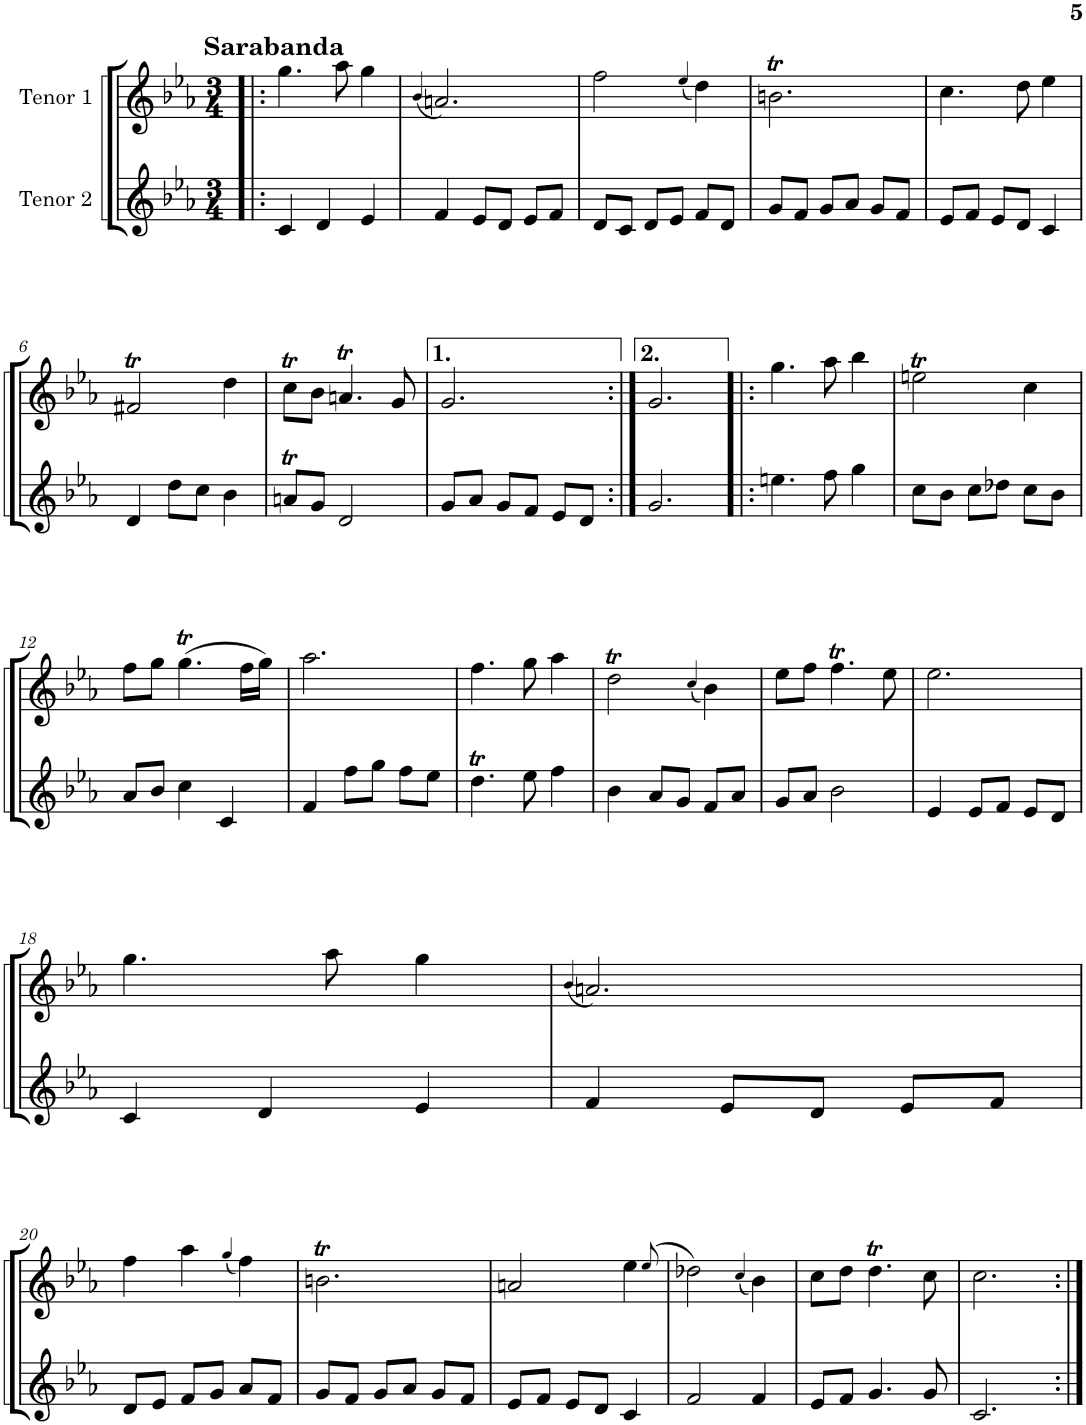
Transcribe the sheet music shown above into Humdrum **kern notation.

**kern	**kern
*part2	*part1
*staff2	*staff1
*I"Tenor 2	*I"Tenor 1
!!LO:PB:g=z
*clefG2	*clefG2
*k[b-e-a-]	*k[b-e-a-]
*M3/4	*M3/4
=1!|:	=1!|:
!	!LO:TX:a:B:t=Sarabanda
4c/	4.gg\
4d/	.
.	8aa-\
4e-/	4gg\
=2	=2
.	(4qb-/
4f/	2.an/)
8e-/L	.
8d/J	.
8e-/L	.
8f/J	.
=3	=3
8d/L	2ff\
8c/J	.
8d/L	.
8e-/J	.
.	(4qee-/
8f/L	4dd\)
8d/J	.
=4	=4
8g/L	2.bnt\
8f/J	.
8g/L	.
8a-/J	.
8g/L	.
8f/J	.
=5	=5
8e-/L	4.cc\
8f/J	.
8e-/L	.
8d/J	8dd\
4c/	4ee-\
!!LO:LB:g=z
=6	=6
4d/	2f#Xt/
8dd\L	.
8cc\J	.
4b-\	4dd\
=7	=7
8ant/L	8ccT\L
8g/J	8b-\J
2d/	4.ant/
.	8g/
=8	=8
8g/L	2.g/
8a-/J	.
8g/L	.
8f/J	.
8e-/L	.
8d/J	.
=9:|!	=9:|!
2.g/	2.g/
=10!|:	=10!|:
4.een\	4.gg\
8ff\	8aa-\
4gg\	4bb-\
=11	=11
8cc\L	2eent\
8b-\J	.
8cc\L	.
8dd-X\J	.
8cc\L	4cc\
8b-\J	.
!!LO:LB:g=z
=12	=12
8a-/L	8ff\L
8b-/J	8gg\J
4cc\	(4.ggt\
4c/	.
.	16ff\LL
.	16gg\JJ)
=13	=13
4f/	2.aa-\
8ff\L	.
8gg\J	.
8ff\L	.
8ee-\J	.
=14	=14
4.ddt\	4.ff\
8ee-\	8gg\
4ff\	4aa-\
=15	=15
4b-\	2ddt\
8a-/L	.
8g/J	.
.	(4qcc/
8f/L	4b-\)
8a-/J	.
=16	=16
8g/L	8ee-\L
8a-/J	8ff\J
2b-\	4.ffT\
.	8ee-\
=17	=17
4e-/	2.ee-\
8e-/L	.
8f/J	.
8e-/L	.
8d/J	.
!!LO:LB:g=z
=18	=18
4c/	4.gg\
4d/	.
.	8aa-\
4e-/	4gg\
=19	=19
.	(4qb-/
4f/	2.an/)
8e-/L	.
8d/J	.
8e-/L	.
8f/J	.
!!LO:LB:g=z
=20	=20
8d/L	4ff\
8e-/J	.
8f/L	4aa-\
8g/J	.
.	(4qgg/
8a-/L	4ff\)
8f/J	.
=21	=21
8g/L	2.bnt\
8f/J	.
8g/L	.
8a-/J	.
8g/L	.
8f/J	.
=22	=22
8e-/L	2an/
8f/J	.
8e-/L	.
8d/J	.
4c/	4ee-\
.	(8qee-/
=23	=23
2f/	2dd-X\)
.	(4qcc/
4f/	4b-\)
=24	=24
8e-/L	8cc\L
8f/J	8dd\J
4.g/	4.ddt\
8g/	8cc\
=25	=25
2.c/	2.cc\
=:|!	=:|!
*-	*-
